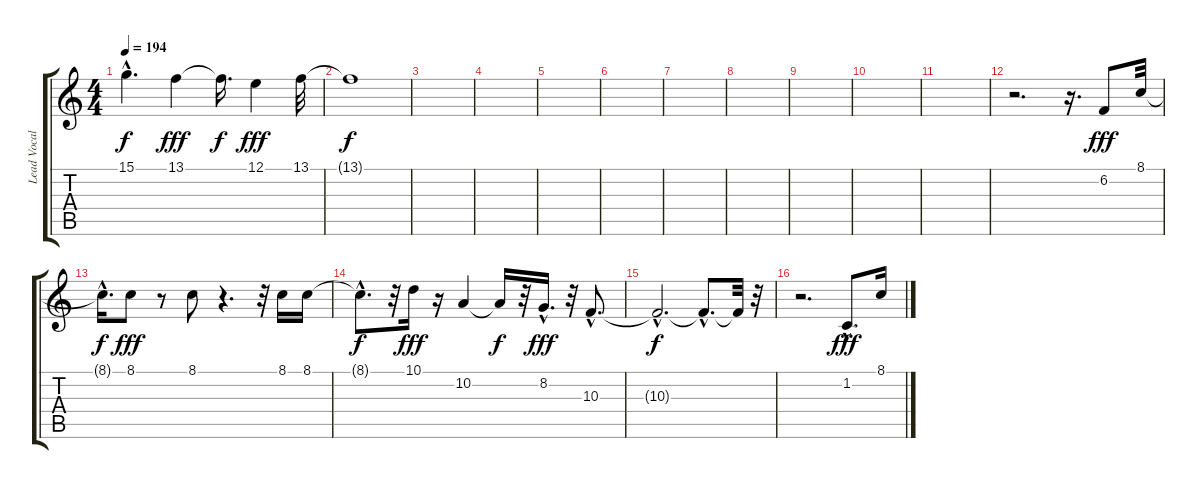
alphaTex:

\track ("Lead Vocals" "Lead Vocal") {instrument tangoaccordion}
\staff {score tabs}
\tuning (E4 B3 G3 D3 A2 E2) {hide}
\ts (4 4)
\tempo 194
\clef g2
\ks c
15.1{hac t}.4{d dy f} 13.1.4{dy fff} 13.1{t}.16{d dy f} 12.1.4{dy fff} 13.1.32 |
13.1{t}.1{dy f} |
|
|
|
|
|
|
|
|
|
r.2{d} r.16{d} 6.2.8{dy fff} 8.1.32 |
8.1{hac t}.16{d dy f} 8.1.8{dy fff} r.8 8.1.8 r.4{d} r.32 8.1.16 8.1.16 |
8.1{hac t}.8{d dy f} r.32 10.1.16{dy fff} r.16 10.2.4 10.2{t}.16{dy f} r.32 8.2{hac}.16{d dy fff} r.32 10.3{hac}.8{d} |
10.3{hac t}.2{d dy f} 10.3{hac t}.8{d} 10.3{t}.32 r.32 |
r.2{d} 1.2{hac}.8{d dy fff} 8.1.16
